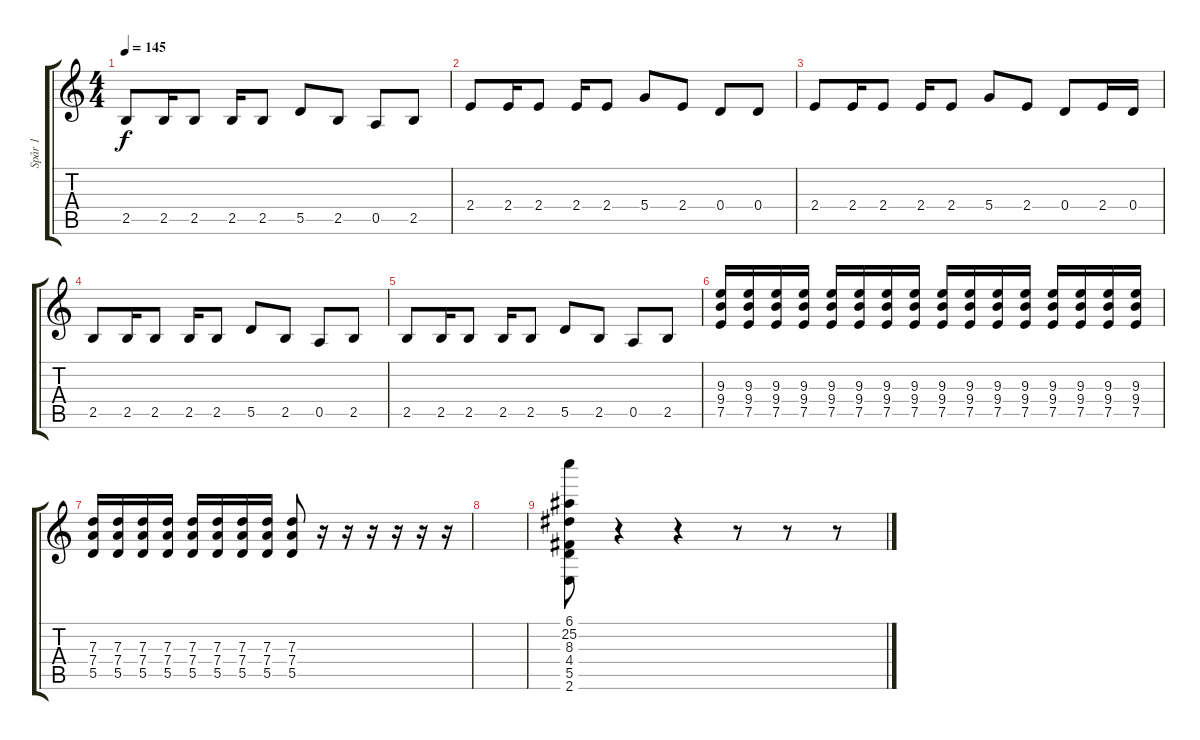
\track ("Spår 1" "Spår 1") {instrument distortionguitar}
\staff {score tabs}
\tuning (E4 B3 G3 D3 A2 D2) {hide}
\ts (4 4)
\tempo 145
\clef g2
\ks c
2.5.8{dy f} 2.5.16 2.5.8 2.5.16 2.5.8 5.5.8 2.5.8 0.5.8 2.5.8 |
2.4.8 2.4.16 2.4.8 2.4.16 2.4.8 5.4.8 2.4.8 0.4.8 0.4.8 |
2.4.8 2.4.16 2.4.8 2.4.16 2.4.8 5.4.8 2.4.8 0.4.8 2.4.16 0.4.16 |
2.5.8 2.5.16 2.5.8 2.5.16 2.5.8 5.5.8 2.5.8 0.5.8 2.5.8 |
2.5.8 2.5.16 2.5.8 2.5.16 2.5.8 5.5.8 2.5.8 0.5.8 2.5.8 |
(9.3 9.4 7.5).16 (9.3 9.4 7.5).16 (9.3 9.4 7.5).16 (9.3 9.4 7.5).16 (9.3 9.4 7.5).16 (9.3 9.4 7.5).16 (9.3 9.4 7.5).16 (9.3 9.4 7.5).16 (9.3 9.4 7.5).16 (9.3 9.4 7.5).16 (9.3 9.4 7.5).16 (9.3 9.4 7.5).16 (9.3 9.4 7.5).16 (9.3 9.4 7.5).16 (9.3 9.4 7.5).16 (9.3 9.4 7.5).16 |
(7.3 7.4 5.5).16 (7.3 7.4 5.5).16 (7.3 7.4 5.5).16 (7.3 7.4 5.5).16 (7.3 7.4 5.5).16 (7.3 7.4 5.5).16 (7.3 7.4 5.5).16 (7.3 7.4 5.5).16 (7.3 7.4 5.5).8 r.16 r.16 r.16 r.16 r.16 r.16 |
|
(6.1 25.2 8.3 4.4 5.5 2.6).8 r.4 r.4 r.8 r.8 r.8
